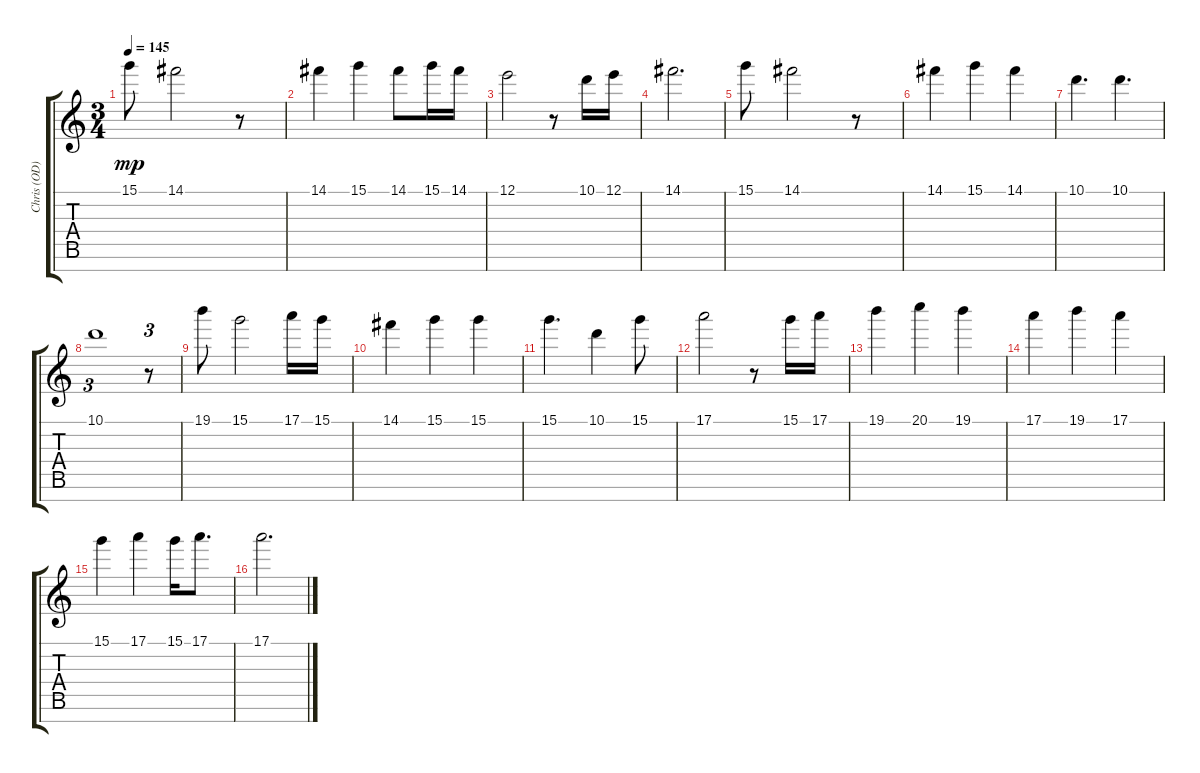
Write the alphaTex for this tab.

\track ("Chris (OD)" "Chris (OD)") {instrument overdrivenguitar}
\staff {score tabs}
\tuning (E4 B3 G3 D3 A2 E2 B1) {hide}
\ts (3 4)
\tempo 145
\clef g2
\ks c
15.1.8{dy mp} 14.1.2 r.8 |
14.1.4 15.1.4 14.1.8 15.1.16 14.1.16 |
12.1.2 r.8 10.1.16 12.1.16 |
14.1.2{d} |
15.1.8 14.1.2 r.8 |
14.1.4 15.1.4 14.1.4 |
10.1.4{d} 10.1.4{d} |
10.1.1{tu (3 2)} r.8{tu (3 2)} |
19.1.8 15.1.2 17.1.16 15.1.16 |
14.1.4 15.1.4 15.1.4 |
15.1.4{d} 10.1.4 15.1.8 |
17.1.2 r.8 15.1.16 17.1.16 |
19.1.4 20.1.4 19.1.4 |
17.1.4 19.1.4 17.1.4 |
15.1.4 17.1.4 15.1.16 17.1.8{d} |
17.1.2{d}
